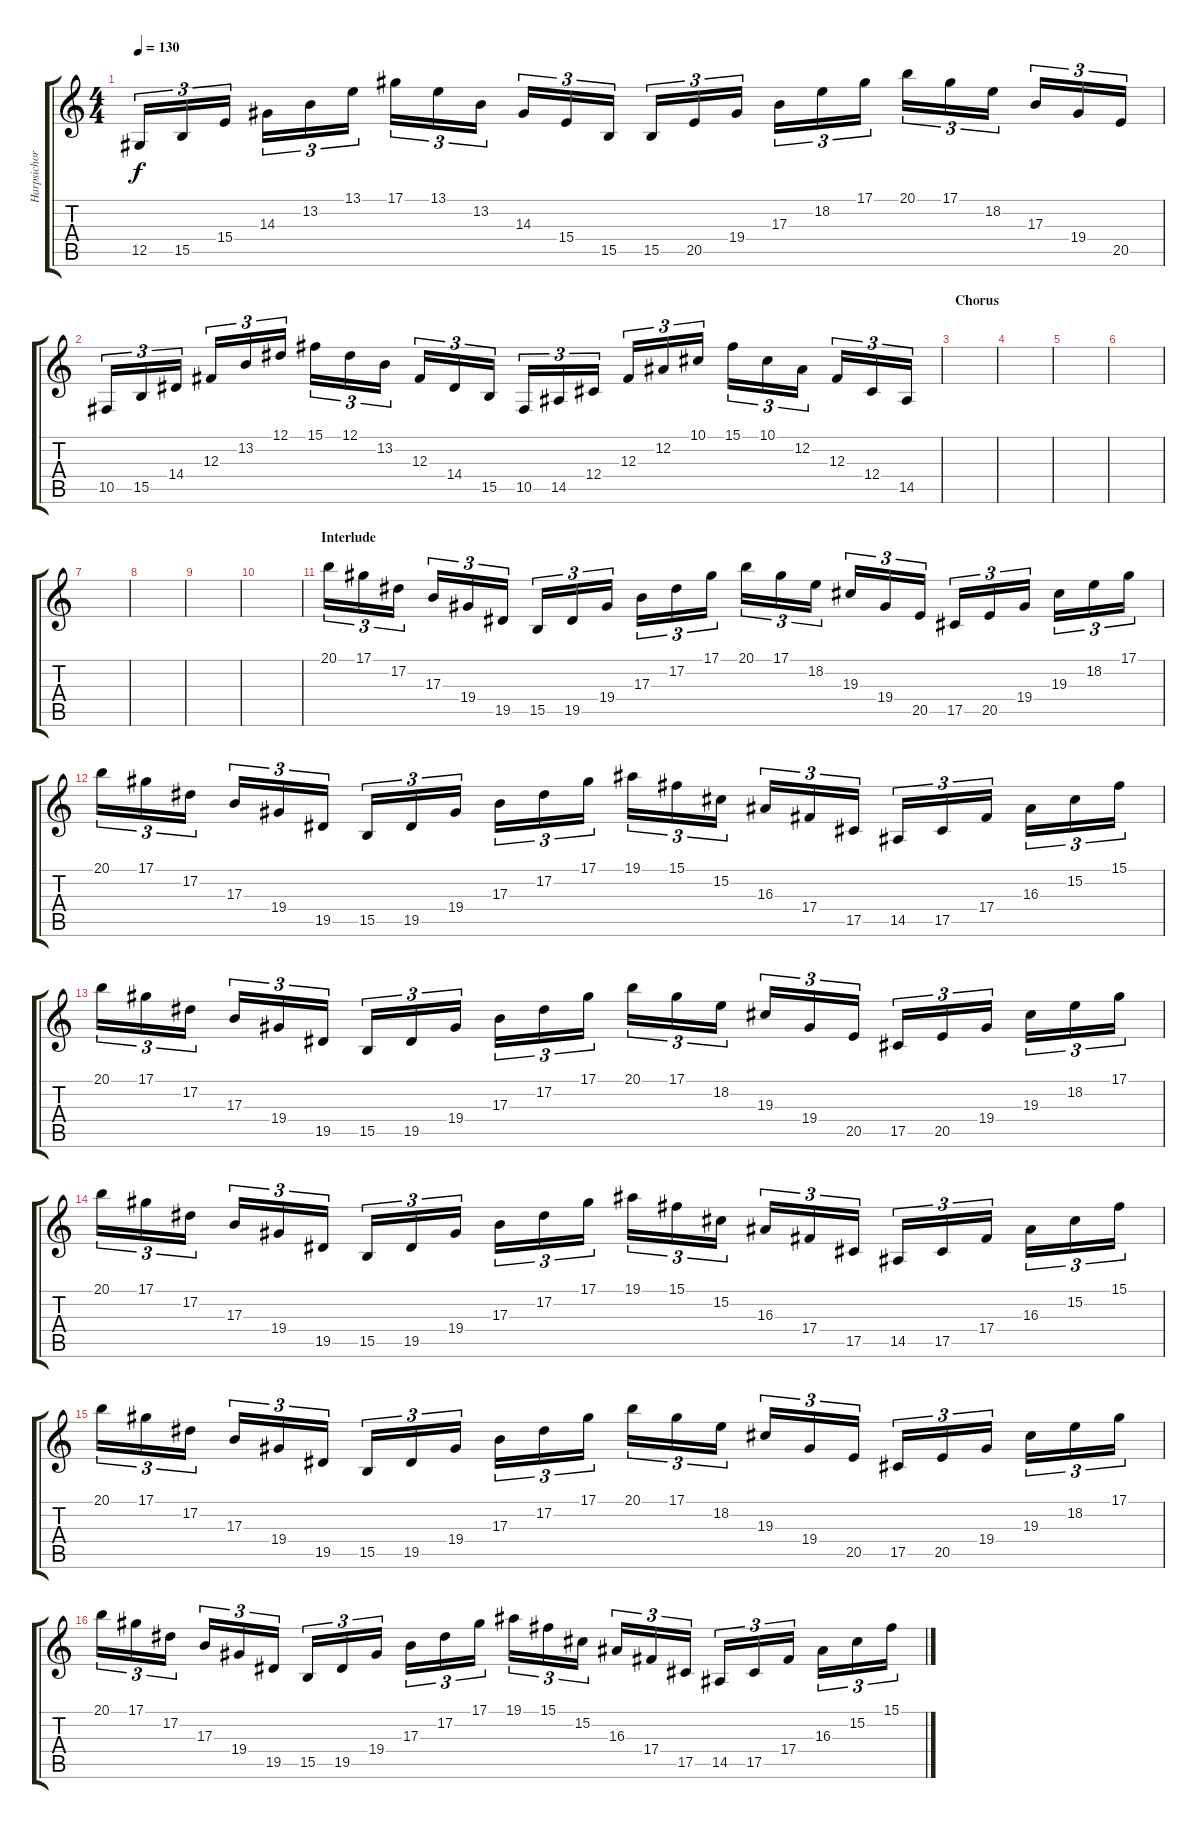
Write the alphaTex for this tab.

\track ("Harpsichord" "Harpsichor") {instrument harpsichord}
\staff {score tabs}
\tuning (Eb4 Bb3 Gb3 Db3 Ab2 Eb2) {hide}
\ts (4 4)
\tempo 130
\clef g2
\ks c
12.5.16{tu (3 2) dy f} 15.5.16{tu (3 2)} 15.4.16{tu (3 2)} 14.3.16{tu (3 2)} 13.2.16{tu (3 2)} 13.1.16{tu (3 2)} 17.1.16{tu (3 2)} 13.1.16{tu (3 2)} 13.2.16{tu (3 2)} 14.3.16{tu (3 2)} 15.4.16{tu (3 2)} 15.5.16{tu (3 2)} 15.5.16{tu (3 2)} 20.5.16{tu (3 2)} 19.4.16{tu (3 2)} 17.3.16{tu (3 2)} 18.2.16{tu (3 2)} 17.1.16{tu (3 2)} 20.1.16{tu (3 2)} 17.1.16{tu (3 2)} 18.2.16{tu (3 2)} 17.3.16{tu (3 2)} 19.4.16{tu (3 2)} 20.5.16{tu (3 2)} |
10.5.16{tu (3 2)} 15.5.16{tu (3 2)} 14.4.16{tu (3 2)} 12.3.16{tu (3 2)} 13.2.16{tu (3 2)} 12.1.16{tu (3 2)} 15.1.16{tu (3 2)} 12.1.16{tu (3 2)} 13.2.16{tu (3 2)} 12.3.16{tu (3 2)} 14.4.16{tu (3 2)} 15.5.16{tu (3 2)} 10.5.16{tu (3 2)} 14.5.16{tu (3 2)} 12.4.16{tu (3 2)} 12.3.16{tu (3 2)} 12.2.16{tu (3 2)} 10.1.16{tu (3 2)} 15.1.16{tu (3 2)} 10.1.16{tu (3 2)} 12.2.16{tu (3 2)} 12.3.16{tu (3 2)} 12.4.16{tu (3 2)} 14.5.16{tu (3 2)} |
\section ("" "Chorus")
|
|
|
|
|
|
|
|
\section ("" "Interlude")
20.1.16{tu (3 2)} 17.1.16{tu (3 2)} 17.2.16{tu (3 2)} 17.3.16{tu (3 2)} 19.4.16{tu (3 2)} 19.5.16{tu (3 2)} 15.5.16{tu (3 2)} 19.5.16{tu (3 2)} 19.4.16{tu (3 2)} 17.3.16{tu (3 2)} 17.2.16{tu (3 2)} 17.1.16{tu (3 2)} 20.1.16{tu (3 2)} 17.1.16{tu (3 2)} 18.2.16{tu (3 2)} 19.3.16{tu (3 2)} 19.4.16{tu (3 2)} 20.5.16{tu (3 2)} 17.5.16{tu (3 2)} 20.5.16{tu (3 2)} 19.4.16{tu (3 2)} 19.3.16{tu (3 2)} 18.2.16{tu (3 2)} 17.1.16{tu (3 2)} |
20.1.16{tu (3 2)} 17.1.16{tu (3 2)} 17.2.16{tu (3 2)} 17.3.16{tu (3 2)} 19.4.16{tu (3 2)} 19.5.16{tu (3 2)} 15.5.16{tu (3 2)} 19.5.16{tu (3 2)} 19.4.16{tu (3 2)} 17.3.16{tu (3 2)} 17.2.16{tu (3 2)} 17.1.16{tu (3 2)} 19.1.16{tu (3 2)} 15.1.16{tu (3 2)} 15.2.16{tu (3 2)} 16.3.16{tu (3 2)} 17.4.16{tu (3 2)} 17.5.16{tu (3 2)} 14.5.16{tu (3 2)} 17.5.16{tu (3 2)} 17.4.16{tu (3 2)} 16.3.16{tu (3 2)} 15.2.16{tu (3 2)} 15.1.16{tu (3 2)} |
20.1.16{tu (3 2)} 17.1.16{tu (3 2)} 17.2.16{tu (3 2)} 17.3.16{tu (3 2)} 19.4.16{tu (3 2)} 19.5.16{tu (3 2)} 15.5.16{tu (3 2)} 19.5.16{tu (3 2)} 19.4.16{tu (3 2)} 17.3.16{tu (3 2)} 17.2.16{tu (3 2)} 17.1.16{tu (3 2)} 20.1.16{tu (3 2)} 17.1.16{tu (3 2)} 18.2.16{tu (3 2)} 19.3.16{tu (3 2)} 19.4.16{tu (3 2)} 20.5.16{tu (3 2)} 17.5.16{tu (3 2)} 20.5.16{tu (3 2)} 19.4.16{tu (3 2)} 19.3.16{tu (3 2)} 18.2.16{tu (3 2)} 17.1.16{tu (3 2)} |
20.1.16{tu (3 2)} 17.1.16{tu (3 2)} 17.2.16{tu (3 2)} 17.3.16{tu (3 2)} 19.4.16{tu (3 2)} 19.5.16{tu (3 2)} 15.5.16{tu (3 2)} 19.5.16{tu (3 2)} 19.4.16{tu (3 2)} 17.3.16{tu (3 2)} 17.2.16{tu (3 2)} 17.1.16{tu (3 2)} 19.1.16{tu (3 2)} 15.1.16{tu (3 2)} 15.2.16{tu (3 2)} 16.3.16{tu (3 2)} 17.4.16{tu (3 2)} 17.5.16{tu (3 2)} 14.5.16{tu (3 2)} 17.5.16{tu (3 2)} 17.4.16{tu (3 2)} 16.3.16{tu (3 2)} 15.2.16{tu (3 2)} 15.1.16{tu (3 2)} |
20.1.16{tu (3 2)} 17.1.16{tu (3 2)} 17.2.16{tu (3 2)} 17.3.16{tu (3 2)} 19.4.16{tu (3 2)} 19.5.16{tu (3 2)} 15.5.16{tu (3 2)} 19.5.16{tu (3 2)} 19.4.16{tu (3 2)} 17.3.16{tu (3 2)} 17.2.16{tu (3 2)} 17.1.16{tu (3 2)} 20.1.16{tu (3 2)} 17.1.16{tu (3 2)} 18.2.16{tu (3 2)} 19.3.16{tu (3 2)} 19.4.16{tu (3 2)} 20.5.16{tu (3 2)} 17.5.16{tu (3 2)} 20.5.16{tu (3 2)} 19.4.16{tu (3 2)} 19.3.16{tu (3 2)} 18.2.16{tu (3 2)} 17.1.16{tu (3 2)} |
20.1.16{tu (3 2)} 17.1.16{tu (3 2)} 17.2.16{tu (3 2)} 17.3.16{tu (3 2)} 19.4.16{tu (3 2)} 19.5.16{tu (3 2)} 15.5.16{tu (3 2)} 19.5.16{tu (3 2)} 19.4.16{tu (3 2)} 17.3.16{tu (3 2)} 17.2.16{tu (3 2)} 17.1.16{tu (3 2)} 19.1.16{tu (3 2)} 15.1.16{tu (3 2)} 15.2.16{tu (3 2)} 16.3.16{tu (3 2)} 17.4.16{tu (3 2)} 17.5.16{tu (3 2)} 14.5.16{tu (3 2)} 17.5.16{tu (3 2)} 17.4.16{tu (3 2)} 16.3.16{tu (3 2)} 15.2.16{tu (3 2)} 15.1.16{tu (3 2)}
